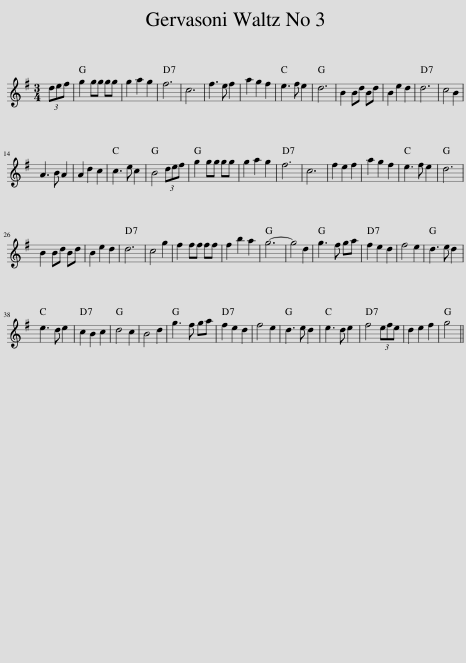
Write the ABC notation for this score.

X:1
L:1/8
M:3/4
I:linebreak $
K:G
V:1 treble
V:1
 (3def | g2 gg gg | g2 a2 g2 | f6 | c6 | %5
 f3 e f2 | a2 g2 f2 | e3 f e2 | d6 | B2 Bd Bd | %10
 B2 e2 d2 | d6 | c4 B2 |$ A3 B A2 | A2 d2 c2 | %15
 c3 e c2 | B4 (3def | g2 gg gg | g2 a2 g2 | f6 | %20
 c6 | f2 e2 f2 | a2 g2 f2 | e3 f e2 | d6 |$ %25
 B2 Bd Bd | B2 e2 d2 | d6 | c4 g2 | f2 ff ff | %30
 f2 b2 a2 | g6- | g4 d2 | g3 f ga | f2 e2 d2 | %35
 f4 e2 | d3 e d2 |$ e3 d e2 | c2 B2 c2 | d4 c2 | %40
 B4 d2 | g3 f ga | f2 e2 d2 | f4 e2 | d3 e d2 | %45
 e3 d e2 | f4 (3efe | d2 e2 f2 | g4 || %49
